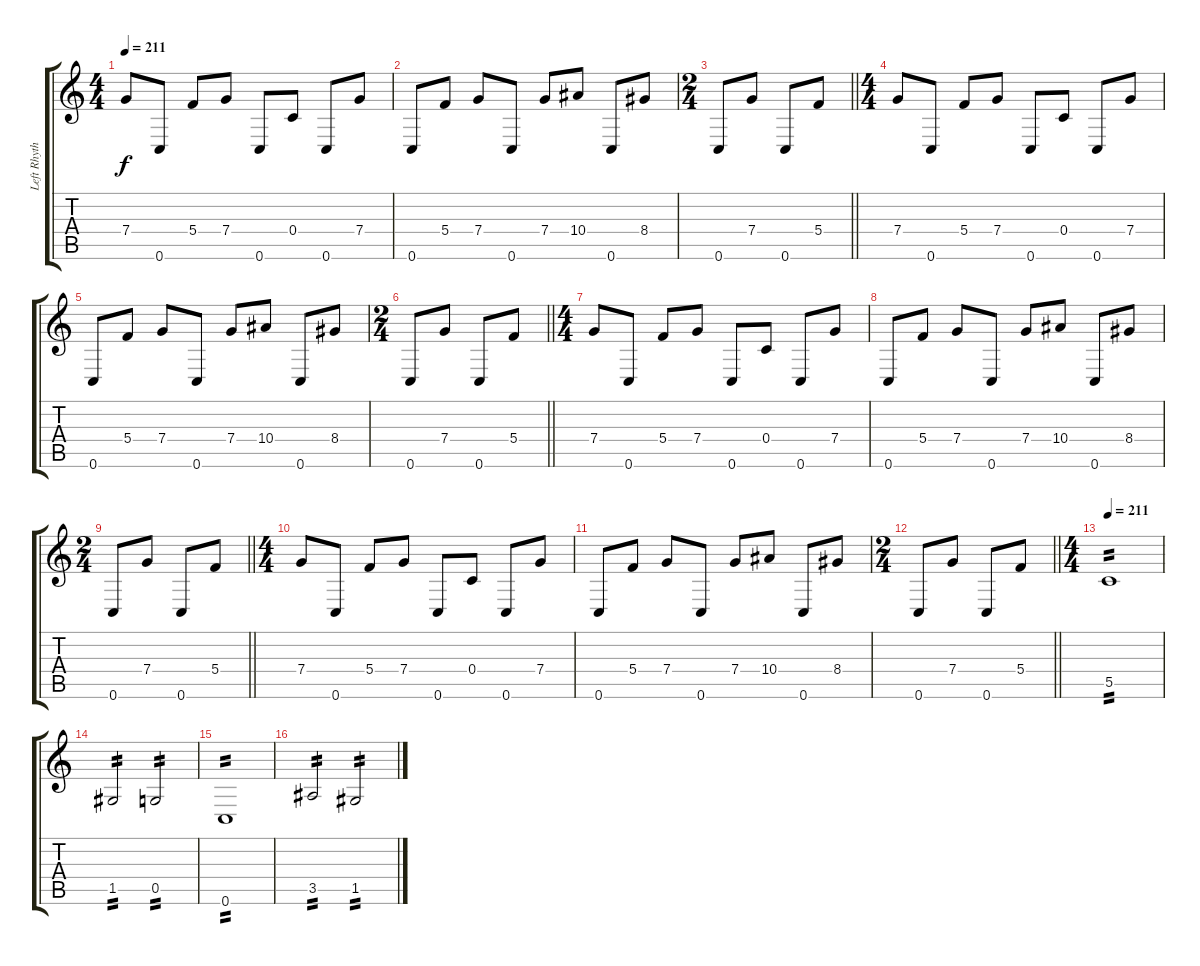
\track ("Left Rhythm" "Left Rhyth") {instrument distortionguitar}
\staff {score tabs}
\tuning (D4 A3 F3 C3 G2 C2) {hide}
\ts (4 4)
\section ("" "")
\tempo 211
\clef g2
\ks c
7.4.8{dy f} 0.6.8 5.4.8 7.4.8 0.6.8 0.4.8 0.6.8 7.4.8 |
0.6.8 5.4.8 7.4.8 0.6.8 7.4.8 10.4.8 0.6.8 8.4.8 |
\ts (2 4)
\barLineRight lightlight
0.6.8 7.4.8 0.6.8 5.4.8 |
\ts (4 4)
\section ("" "")
7.4.8 0.6.8 5.4.8 7.4.8 0.6.8 0.4.8 0.6.8 7.4.8 |
0.6.8 5.4.8 7.4.8 0.6.8 7.4.8 10.4.8 0.6.8 8.4.8 |
\ts (2 4)
\barLineRight lightlight
0.6.8 7.4.8 0.6.8 5.4.8 |
\ts (4 4)
\section ("" "")
7.4.8 0.6.8 5.4.8 7.4.8 0.6.8 0.4.8 0.6.8 7.4.8 |
0.6.8 5.4.8 7.4.8 0.6.8 7.4.8 10.4.8 0.6.8 8.4.8 |
\ts (2 4)
\barLineRight lightlight
0.6.8 7.4.8 0.6.8 5.4.8 |
\ts (4 4)
\section ("" "")
7.4.8 0.6.8 5.4.8 7.4.8 0.6.8 0.4.8 0.6.8 7.4.8 |
0.6.8 5.4.8 7.4.8 0.6.8 7.4.8 10.4.8 0.6.8 8.4.8 |
\ts (2 4)
\barLineRight lightlight
0.6.8 7.4.8 0.6.8 5.4.8 |
\ts (4 4)
\section ("" "")
\tempo 211
5.5.1{tp 2} |
1.5.2{tp 2} 0.5.2{tp 2} |
0.6.1{tp 2} |
3.5.2{tp 2} 1.5.2{tp 2}
